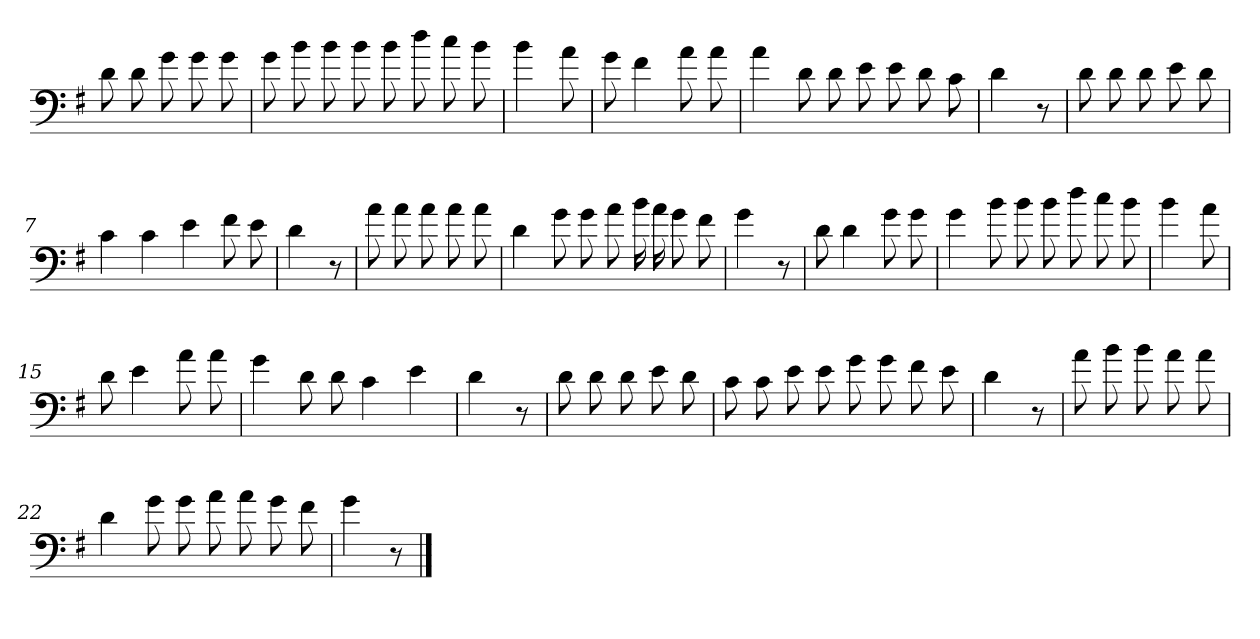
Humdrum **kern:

**kern
*part1
*staff1
*clefF4
*k[f#]
*G:
=
8d
8d
8g
8g
8g
=1
8g
8b
8b
8b
8b
8dd
8cc
8b
=2
4b
8a
=3
8g
4f#
8a
8a
=4
4a
8d
8d
8e
8e
8d
8c
=5
4d
8r
=6
8d
8d
8d
8e
8d
=7
4c
4c
4e
8f#
8e
=8
4d
8r
=9
8a
8a
8a
8a
8a
=10
4d
8g
8g
8a
16b
16a
8g
8f#
=11
4g
8r
=12
8d
4d
8g
8g
=13
4g
8b
8b
8b
8dd
8cc
8b
=14
4b
8a
=15
8d
4e
8a
8a
=16
4g
8d
8d
4c
4e
=17
4d
8r
=18
8d
8d
8d
8e
8d
=19
8c
8c
8e
8e
8g
8g
8f#
8e
=20
4d
8r
=21
8a
8b
8b
8a
8a
=22
4d
8g
8g
8a
8a
8g
8f#
=23
4g
8r
==
*-
